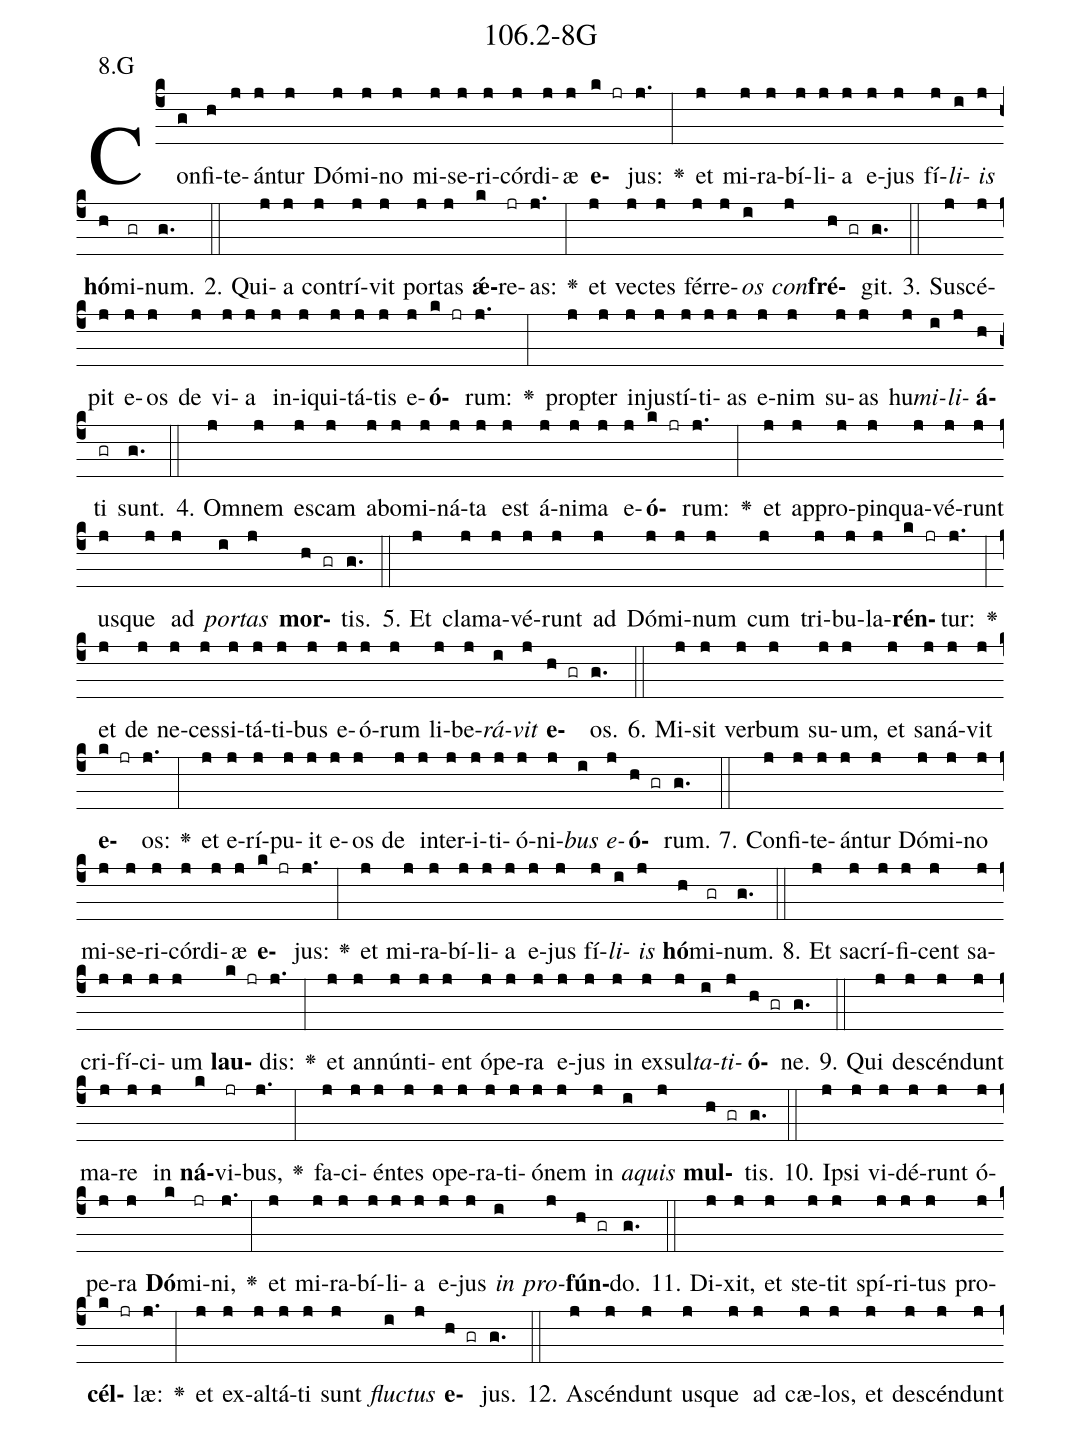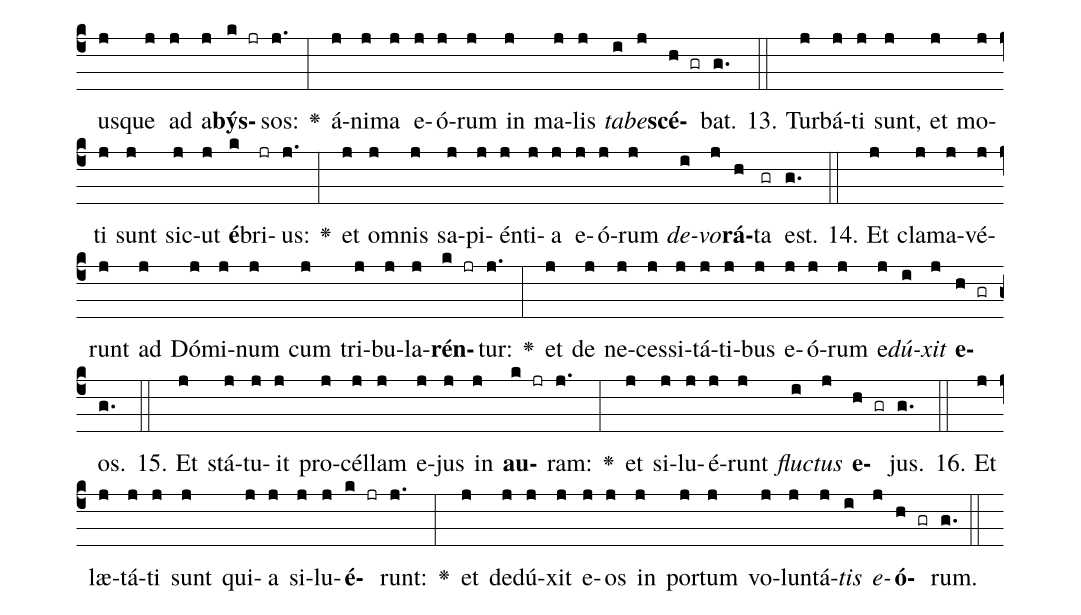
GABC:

name: 106.2-8G;
annotation: 8.G;
%%
(c4)Con(g)fi(h)te(j)án(j)tur(j) Dó(j)mi(j)no(j) mi(j)se(j)ri(j)cór(j)di(j)æ(j) <b>e</b>(k jr)jus:(j.) <v>\greheightstar</v>(:) et(j) mi(j)ra(j)bí(j)li(j)a(j) e(j)jus(j) fí(j)<i>li</i>(i)<i>is</i>(j) <b>hó</b>(h)mi(gr)num.(g.) (::)
2. Qui(j)a(j) con(j)trí(j)vit(j) por(j)tas(j) <b>ǽ</b>(k)re(jr)as:(j.) <v>\greheightstar</v>(:) et(j) vec(j)tes(j) fér(j)re(j)<i>os</i>(i) <i>con</i>(j)<b>fré</b>(h gr)git.(g.) (::)
3. Su(j)scé(j)pit(j) e(j)os(j) de(j) vi(j)a(j) in(j)i(j)qui(j)tá(j)tis(j) e(j)<b>ó</b>(k jr)rum:(j.) <v>\greheightstar</v>(:) prop(j)ter(j) in(j)jus(j)tí(j)ti(j)as(j) e(j)nim(j) su(j)as(j) hu(j)<i>mi</i>(i)<i>li</i>(j)<b>á</b>(h)ti(gr) sunt.(g.) (::)
4. Om(j)nem(j) es(j)cam(j) ab(j)o(j)mi(j)ná(j)ta(j) est(j) á(j)ni(j)ma(j) e(j)<b>ó</b>(k jr)rum:(j.) <v>\greheightstar</v>(:) et(j) ap(j)pro(j)pin(j)qua(j)vé(j)runt(j) us(j)que(j) ad(j) <i>por</i>(i)<i>tas</i>(j) <b>mor</b>(h gr)tis.(g.) (::)
5. Et(j) cla(j)ma(j)vé(j)runt(j) ad(j) Dó(j)mi(j)num(j) cum(j) tri(j)bu(j)la(j)<b>rén</b>(k jr)tur:(j.) <v>\greheightstar</v>(:) et(j) de(j) ne(j)ces(j)si(j)tá(j)ti(j)bus(j) e(j)ó(j)rum(j) li(j)be(j)<i>rá</i>(i)<i>vit</i>(j) <b>e</b>(h gr)os.(g.) (::)
6. Mi(j)sit(j) ver(j)bum(j) su(j)um,(j) et(j) sa(j)ná(j)vit(j) <b>e</b>(k jr)os:(j.) <v>\greheightstar</v>(:) et(j) e(j)rí(j)pu(j)it(j) e(j)os(j) de(j) in(j)ter(j)i(j)ti(j)ó(j)ni(j)<i>bus</i>(i) <i>e</i>(j)<b>ó</b>(h gr)rum.(g.) (::)
7. Con(j)fi(j)te(j)án(j)tur(j) Dó(j)mi(j)no(j) mi(j)se(j)ri(j)cór(j)di(j)æ(j) <b>e</b>(k jr)jus:(j.) <v>\greheightstar</v>(:) et(j) mi(j)ra(j)bí(j)li(j)a(j) e(j)jus(j) fí(j)<i>li</i>(i)<i>is</i>(j) <b>hó</b>(h)mi(gr)num.(g.) (::)
8. Et(j) sa(j)crí(j)fi(j)cent(j) sa(j)cri(j)fí(j)ci(j)um(j) <b>lau</b>(k jr)dis:(j.) <v>\greheightstar</v>(:) et(j) an(j)nún(j)ti(j)ent(j) ó(j)pe(j)ra(j) e(j)jus(j) in(j) ex(j)sul(j)<i>ta</i>(i)<i>ti</i>(j)<b>ó</b>(h gr)ne.(g.) (::)
9. Qui(j) de(j)scén(j)dunt(j) ma(j)re(j) in(j) <b>ná</b>(k)vi(jr)bus,(j.) <v>\greheightstar</v>(:) fa(j)ci(j)én(j)tes(j) o(j)pe(j)ra(j)ti(j)ó(j)nem(j) in(j) <i>a</i>(i)<i>quis</i>(j) <b>mul</b>(h gr)tis.(g.) (::)
10. Ip(j)si(j) vi(j)dé(j)runt(j) ó(j)pe(j)ra(j) <b>Dó</b>(k)mi(jr)ni,(j.) <v>\greheightstar</v>(:) et(j) mi(j)ra(j)bí(j)li(j)a(j) e(j)jus(j) <i>in</i>(i) <i>pro</i>(j)<b>fún</b>(h gr)do.(g.) (::)
11. Di(j)xit,(j) et(j) ste(j)tit(j) spí(j)ri(j)tus(j) pro(j)<b>cél</b>(k jr)læ:(j.) <v>\greheightstar</v>(:) et(j) ex(j)al(j)tá(j)ti(j) sunt(j) <i>fluc</i>(i)<i>tus</i>(j) <b>e</b>(h gr)jus.(g.) (::)
12. A(j)scén(j)dunt(j) us(j)que(j) ad(j) cæ(j)los,(j) et(j) de(j)scén(j)dunt(j) us(j)que(j) ad(j) a(j)<b>býs</b>(k jr)sos:(j.) <v>\greheightstar</v>(:) á(j)ni(j)ma(j) e(j)ó(j)rum(j) in(j) ma(j)lis(j) <i>ta</i>(i)<i>be</i>(j)<b>scé</b>(h gr)bat.(g.) (::)
13. Tur(j)bá(j)ti(j) sunt,(j) et(j) mo(j)ti(j) sunt(j) sic(j)ut(j) <b>é</b>(k)bri(jr)us:(j.) <v>\greheightstar</v>(:) et(j) om(j)nis(j) sa(j)pi(j)én(j)ti(j)a(j) e(j)ó(j)rum(j) <i>de</i>(i)<i>vo</i>(j)<b>rá</b>(h)ta(gr) est.(g.) (::)
14. Et(j) cla(j)ma(j)vé(j)runt(j) ad(j) Dó(j)mi(j)num(j) cum(j) tri(j)bu(j)la(j)<b>rén</b>(k jr)tur:(j.) <v>\greheightstar</v>(:) et(j) de(j) ne(j)ces(j)si(j)tá(j)ti(j)bus(j) e(j)ó(j)rum(j) e(j)<i>dú</i>(i)<i>xit</i>(j) <b>e</b>(h gr)os.(g.) (::)
15. Et(j) stá(j)tu(j)it(j) pro(j)cél(j)lam(j) e(j)jus(j) in(j) <b>au</b>(k jr)ram:(j.) <v>\greheightstar</v>(:) et(j) si(j)lu(j)é(j)runt(j) <i>fluc</i>(i)<i>tus</i>(j) <b>e</b>(h gr)jus.(g.) (::)
16. Et(j) læ(j)tá(j)ti(j) sunt(j) qui(j)a(j) si(j)lu(j)<b>é</b>(k jr)runt:(j.) <v>\greheightstar</v>(:) et(j) de(j)dú(j)xit(j) e(j)os(j) in(j) por(j)tum(j) vo(j)lun(j)tá(j)<i>tis</i>(i) <i>e</i>(j)<b>ó</b>(h gr)rum.(g.) (::)
